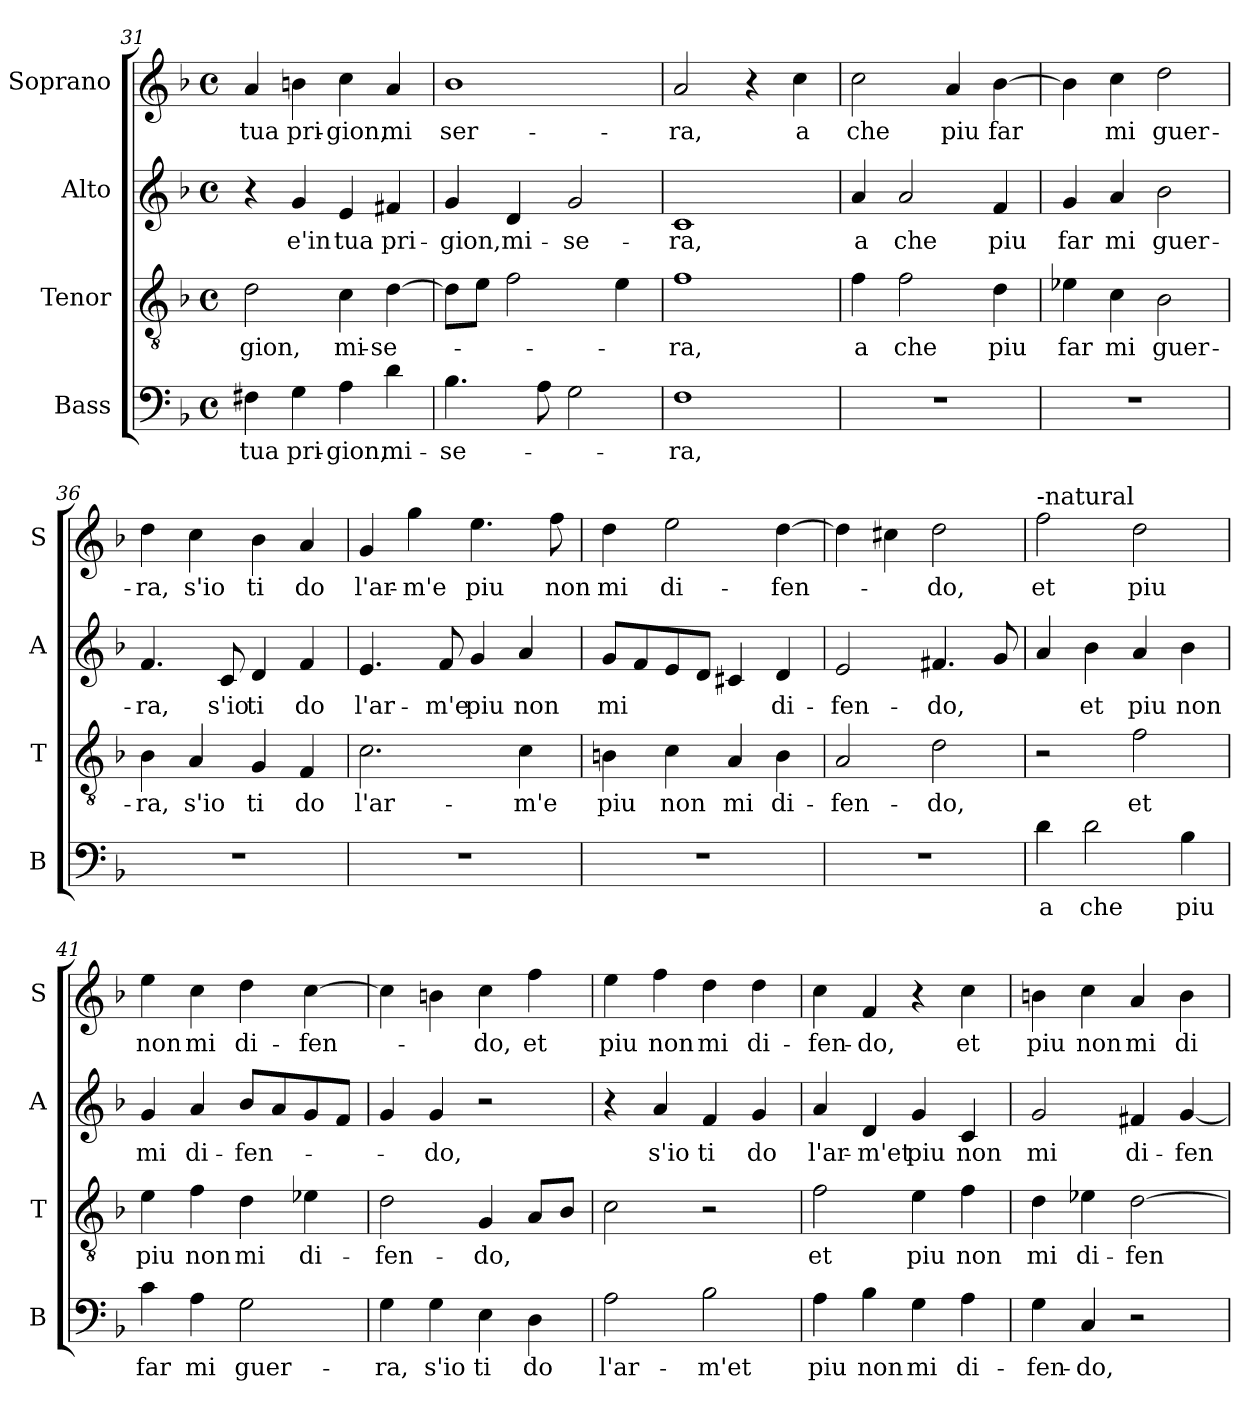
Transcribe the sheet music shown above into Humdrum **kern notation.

**kern	**text	**kern	**text	**kern	**text	**kern	**text
*part4	*part4	*part3	*part3	*part2	*part2	*part1	*part1
*staff4	*staff4	*staff3	*staff3	*staff2	*staff2	*staff1	*staff1
*I"Bass	*	*I"Tenor	*	*I"Alto	*	*I"Soprano	*
*I'B	*	*I'T	*	*I'A	*	*I'S	*
!!LO:PB:g=z
*clefF4	*	*clefGv2	*	*clefG2	*	*clefG2	*
*k[b-]	*	*k[b-]	*	*k[b-]	*	*k[b-]	*
*M4/4	*	*M4/4	*	*M4/4	*	*M4/4	*
*met(c)	*	*met(c)	*	*met(c)	*	*met(c)	*
=31	=31	=31	=31	=31	=31	=31	=31
!	!LO:LY:b	!	!LO:LY:b	!	!	!	!LO:LY:b
4F#X\	tua	2d\	-gion,	4r	.	4a/	tua
!	!LO:LY:b	!	!	!	!LO:LY:b	!	!LO:LY:b
4G\	pri-	.	.	4g/	e'in	4bn\	pri-
!	!LO:LY:b	!	!LO:LY:b	!	!LO:LY:b	!	!LO:LY:b
4A\	-gion,	4c\	mi-	4e/	tua	4cc\	-gion,
!	!LO:LY:b	!	!LO:LY:b	!	!LO:LY:b	!	!LO:LY:b
4d\	mi-	[4d\	-se-	4f#X/	pri-	4a/	mi
=32	=32	=32	=32	=32	=32	=32	=32
!	!LO:LY:b	!	!	!	!LO:LY:b	!	!LO:LY:b
4.B-\	-se-	8dL]	.	4g/	-gion,	1b-	ser-
.	.	8eJ	.	.	.	.	.
!	!	!	!	!	!LO:LY:b	!	!
.	.	2f\	.	4d/	mi-	.	.
8A\	.	.	.	.	.	.	.
!	!	!	!	!	!LO:LY:b	!	!
2G\	.	.	.	2g/	-se-	.	.
.	.	4e\	.	.	.	.	.
=33	=33	=33	=33	=33	=33	=33	=33
!	!LO:LY:b	!	!LO:LY:b	!	!LO:LY:b	!	!LO:LY:b
1F	-ra,	1f	-ra,	1c	-ra,	2a/	-ra,
.	.	.	.	.	.	4r	.
!	!	!	!	!	!	!	!LO:LY:b
.	.	.	.	.	.	4cc\	a
=34	=34	=34	=34	=34	=34	=34	=34
!	!	!	!LO:LY:b	!	!LO:LY:b	!	!LO:LY:b
1r	.	4f\	a	4a/	a	2cc\	che
!	!	!	!LO:LY:b	!	!LO:LY:b	!	!
.	.	2f\	che	2a/	che	.	.
!	!	!	!	!	!	!	!LO:LY:b
.	.	.	.	.	.	4a/	piu
!	!	!	!LO:LY:b	!	!LO:LY:b	!	!LO:LY:b
.	.	4d\	piu	4f/	piu	[4b-\	far
=35	=35	=35	=35	=35	=35	=35	=35
!	!	!	!LO:LY:b	!	!LO:LY:b	!	!
1r	.	4e-X\	far	4g/	far	4b-\]	.
!	!	!	!LO:LY:b	!	!LO:LY:b	!	!LO:LY:b
.	.	4c\	mi	4a/	mi	4cc\	mi
!	!	!	!LO:LY:b	!	!LO:LY:b	!	!LO:LY:b
.	.	2B-\	guer-	2b-\	guer-	2dd\	guer-
!!LO:LB:g=z
=36	=36	=36	=36	=36	=36	=36	=36
!	!	!	!LO:LY:b	!	!LO:LY:b	!	!LO:LY:b
1r	.	4B-\	-ra,	4.f/	-ra,	4dd\	-ra,
!	!	!	!LO:LY:b	!	!	!	!LO:LY:b
.	.	4A/	s'io	.	.	4cc\	s'io
!	!	!	!	!	!LO:LY:b	!	!
.	.	.	.	8c/	s'io	.	.
!	!	!	!LO:LY:b	!	!LO:LY:b	!	!LO:LY:b
.	.	4G/	ti	4d/	ti	4b-\	ti
!	!	!	!LO:LY:b	!	!LO:LY:b	!	!LO:LY:b
.	.	4F/	do	4f/	do	4a/	do
=37	=37	=37	=37	=37	=37	=37	=37
!	!	!	!LO:LY:b	!	!LO:LY:b	!	!LO:LY:b
1r	.	2.c\	l'ar-	4.e/	l'ar-	4g/	l'ar-
!	!	!	!	!	!	!	!LO:LY:b
.	.	.	.	.	.	4gg\	-m'e
!	!	!	!	!	!LO:LY:b	!	!
.	.	.	.	8f/	-m'e	.	.
!	!	!	!	!	!LO:LY:b	!	!LO:LY:b
.	.	.	.	4g/	piu	4.ee\	piu
!	!	!	!LO:LY:b	!	!LO:LY:b	!	!
.	.	4c\	-m'e	4a/	non	.	.
!	!	!	!	!	!	!	!LO:LY:b
.	.	.	.	.	.	8ff\	non
=38	=38	=38	=38	=38	=38	=38	=38
!	!	!	!LO:LY:b	!	!LO:LY:b	!	!LO:LY:b
1r	.	4Bn\	piu	8gL	mi	4dd\	mi
.	.	.	.	8f	.	.	.
!	!	!	!LO:LY:b	!	!	!	!LO:LY:b
.	.	4c\	non	8e	.	2ee\	di-
.	.	.	.	8dJ	.	.	.
!	!	!	!LO:LY:b	!	!	!	!
.	.	4A/	mi	4c#X/	.	.	.
!	!	!	!LO:LY:b	!	!LO:LY:b	!	!LO:LY:b
.	.	4B\	di-	4d/	di-	[4dd\	-fen-
=39	=39	=39	=39	=39	=39	=39	=39
!	!	!	!LO:LY:b	!	!LO:LY:b	!	!
1r	.	2A/	-fen-	2e/	-fen-	4dd\]	.
.	.	.	.	.	.	4cc#X\	.
!	!	!	!LO:LY:b	!	!LO:LY:b	!	!LO:LY:b
.	.	2d\	-do,	4.f#X/	-do,	2dd\	-do,
.	.	.	.	8g/	.	.	.
=40	=40	=40	=40	=40	=40	=40	=40
!	!	!	!	!	!	!LO:TX:a:t=-natural	!
!	!LO:LY:b	!	!	!	!	!	!LO:LY:b
4d\	a	2r	.	4a/	.	2ff\	et
!	!LO:LY:b	!	!	!	!LO:LY:b	!	!
2d\	che	.	.	4b-\	et	.	.
!	!	!	!LO:LY:b	!	!LO:LY:b	!	!LO:LY:b
.	.	2f\	et	4a/	piu	2dd\	piu
!	!LO:LY:b	!	!	!	!LO:LY:b	!	!
4B-\	piu	.	.	4b-\	non	.	.
!!LO:LB:g=z
=41	=41	=41	=41	=41	=41	=41	=41
!	!LO:LY:b	!	!LO:LY:b	!	!LO:LY:b	!	!LO:LY:b
4c\	far	4e\	piu	4g/	mi	4ee\	non
!	!LO:LY:b	!	!LO:LY:b	!	!LO:LY:b	!	!LO:LY:b
4A\	mi	4f\	non	4a/	di-	4cc\	mi
!	!LO:LY:b	!	!LO:LY:b	!	!LO:LY:b	!	!LO:LY:b
2G\	guer-	4d\	mi	8b-L	-fen-	4dd\	di-
.	.	.	.	8a	.	.	.
!	!	!	!LO:LY:b	!	!	!	!LO:LY:b
.	.	4e-X\	di-	8g	.	[4cc\	-fen-
.	.	.	.	8fJ	.	.	.
=42	=42	=42	=42	=42	=42	=42	=42
!	!LO:LY:b	!	!LO:LY:b	!	!	!	!
4G\	-ra,	2d\	-fen-	4g/	.	4cc\]	.
!	!LO:LY:b	!	!	!	!LO:LY:b	!	!
4G\	s'io	.	.	4g/	-do,	4bn\	.
!	!LO:LY:b	!	!LO:LY:b	!	!	!	!LO:LY:b
4E\	ti	4G/	-do,	2r	.	4cc\	-do,
!	!LO:LY:b	!	!	!	!	!	!LO:LY:b
4D\	do	8AL	.	.	.	4ff\	et
.	.	8B-J	.	.	.	.	.
=43	=43	=43	=43	=43	=43	=43	=43
!	!LO:LY:b	!	!	!	!	!	!LO:LY:b
2A\	l'ar-	2c\	.	4r	.	4ee\	piu
!	!	!	!	!	!LO:LY:b	!	!LO:LY:b
.	.	.	.	4a/	s'io	4ff\	non
!	!LO:LY:b	!	!	!	!LO:LY:b	!	!LO:LY:b
2B-\	-m'et	2r	.	4f/	ti	4dd\	mi
!	!	!	!	!	!LO:LY:b	!	!LO:LY:b
.	.	.	.	4g/	do	4dd\	di-
=44	=44	=44	=44	=44	=44	=44	=44
!	!LO:LY:b	!	!LO:LY:b	!	!LO:LY:b	!	!LO:LY:b
4A\	piu	2f\	et	4a/	l'ar-	4cc\	-fen-
!	!LO:LY:b	!	!	!	!LO:LY:b	!	!LO:LY:b
4B-\	non	.	.	4d/	-m'et	4f/	-do,
!	!LO:LY:b	!	!LO:LY:b	!	!LO:LY:b	!	!
4G\	mi	4e\	piu	4g/	piu	4r	.
!	!LO:LY:b	!	!LO:LY:b	!	!LO:LY:b	!	!LO:LY:b
4A\	di-	4f\	non	4c/	non	4cc\	et
=45	=45	=45	=45	=45	=45	=45	=45
!	!LO:LY:b	!	!LO:LY:b	!	!LO:LY:b	!	!LO:LY:b
4G\	-fen-	4d\	mi	2g/	mi	4bn\	piu
!	!LO:LY:b	!	!LO:LY:b	!	!	!	!LO:LY:b
4C/	-do,	4e-X\	di-	.	.	4cc\	non
!	!	!	!LO:LY:b	!	!LO:LY:b	!	!LO:LY:b
2r	.	[2d\	-fen-	4f#X/	di-	4a/	mi
!	!	!	!	!	!LO:LY:b	!	!LO:LY:b
.	.	.	.	[4g/	-fen-	4b\	di-
=	=	=	=	=	=	=	=
*-	*-	*-	*-	*-	*-	*-	*-
